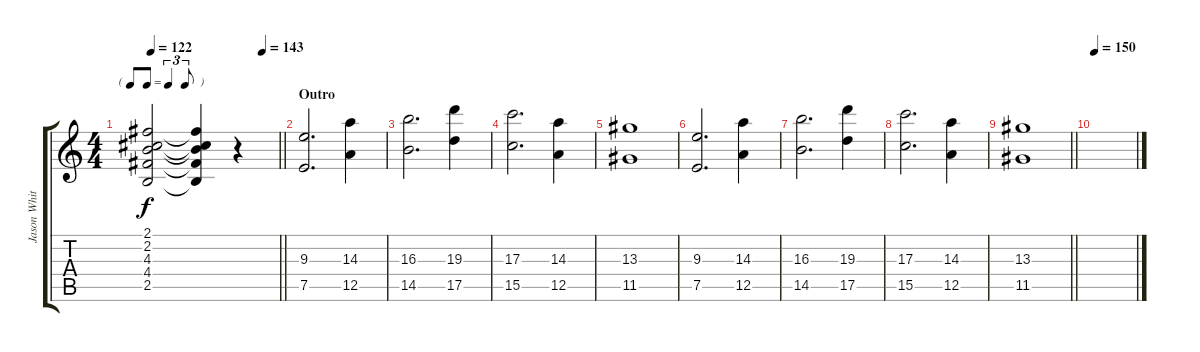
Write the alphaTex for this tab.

\track ("Jason White - Guitar" "Jason Whit") {instrument distortionguitar}
\staff {score tabs}
\tuning (E4 B3 G3 D3 A2 E2) {hide}
\ts (4 4)
\tf triplet8th
\tempo 122
\tempo (143 0.875)
\clef g2
\barLineRight lightlight
\ks c
(2.1{t} 2.2{t} 4.3{t} 4.4{t} 2.5{t}).2{dy f} (2.1{t} 2.2{t} 4.3{t} 4.4{t} 2.5{t}).4 r.4{instrument distortionguitar} |
\section ("" "Outro")
(9.3 7.5).2{d} (14.3 12.5).4 |
(16.3 14.5).2{d} (19.3 17.5).4 |
(17.3 15.5).2{d} (14.3 12.5).4 |
(13.3 11.5).1 |
(9.3 7.5).2{d} (14.3 12.5).4 |
(16.3 14.5).2{d} (19.3 17.5).4 |
(17.3 15.5).2{d} (14.3 12.5).4 |
\barLineRight lightlight
(13.3 11.5).1 |
\tempo 150
